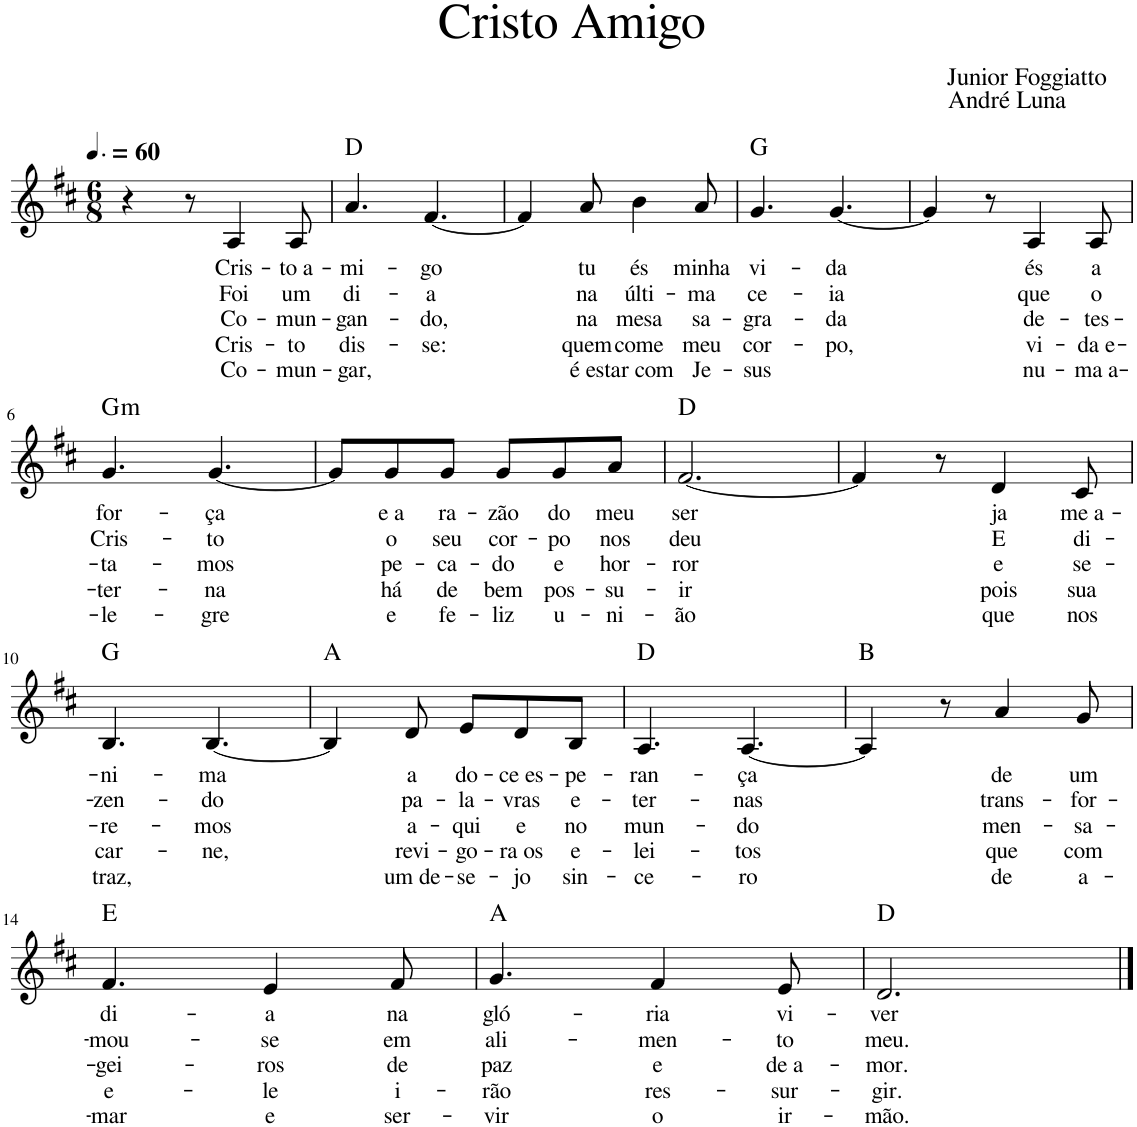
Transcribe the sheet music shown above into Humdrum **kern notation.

**kern	**text	**text	**text	**text	**text	**harte
*part1	*part1	*part1	*part1	*part1	*part1	*part1
*staff1	*staff1	*staff1	*staff1	*staff1	*staff1	*
*I"Voz	*	*	*	*	*	*
*I'Vo.	*	*	*	*	*	*
*clefG2	*	*	*	*	*	*
*k[f#c#]	*	*	*	*	*	*
*M6/8	*	*	*	*	*	*
*MM90	*	*	*	*	*	*
=1	=1	=1	=1	=1	=1	=1
4r	.	.	.	.	.	.
8r	.	.	.	.	.	.
!	!LO:LY:b	!LO:LY:b	!LO:LY:b	!LO:LY:b	!LO:LY:b	!
4A/	Cris-	Foi	Co-	Cris-	Co-	.
!	!LO:LY:b	!LO:LY:b	!LO:LY:b	!LO:LY:b	!LO:LY:b	!
8A/	-to a-	um	-mun-	-to	-mun-	.
=2	=2	=2	=2	=2	=2	=2
!	!LO:LY:b	!LO:LY:b	!LO:LY:b	!LO:LY:b	!LO:LY:b	!
4.a/	-mi-	di-	-gan-	dis-	-gar,	D:maj
!	!LO:LY:b	!LO:LY:b	!LO:LY:b	!LO:LY:b	!	!
[4.f#/	-go	-a	-do,	-se:	.	.
=3	=3	=3	=3	=3	=3	=3
4f#/]	.	.	.	.	.	.
!	!LO:LY:b	!LO:LY:b	!LO:LY:b	!LO:LY:b	!LO:LY:b	!
8a/	tu	na	na	quem	é es-	.
!	!LO:LY:b	!LO:LY:b	!LO:LY:b	!LO:LY:b	!LO:LY:b	!
4b\	és	últi-	mesa	come	-tar com	.
!	!LO:LY:b	!LO:LY:b	!LO:LY:b	!LO:LY:b	!LO:LY:b	!
8a/	minha	-ma	sa-	meu	Je-	.
=4	=4	=4	=4	=4	=4	=4
!	!LO:LY:b	!LO:LY:b	!LO:LY:b	!LO:LY:b	!LO:LY:b	!
4.g/	vi-	ce-	-gra-	cor-	-sus	G:maj
!	!LO:LY:b	!LO:LY:b	!LO:LY:b	!LO:LY:b	!	!
[4.g/	-da	-ia	-da	-po,	.	.
=5	=5	=5	=5	=5	=5	=5
4g/]	.	.	.	.	.	.
8r	.	.	.	.	.	.
!	!LO:LY:b	!LO:LY:b	!LO:LY:b	!LO:LY:b	!LO:LY:b	!
4A/	és	que	de-	vi-	nu-	.
!	!LO:LY:b	!LO:LY:b	!LO:LY:b	!LO:LY:b	!LO:LY:b	!
8A/	a	o	-tes-	-da e-	-ma a-	.
!!LO:LB:g=z
=6	=6	=6	=6	=6	=6	=6
!	!LO:LY:b	!LO:LY:b	!LO:LY:b	!LO:LY:b	!LO:LY:b	!LO:H:kt=m
4.g/	for-	Cris-	-ta-	-ter-	-le-	G:min
!	!LO:LY:b	!LO:LY:b	!LO:LY:b	!LO:LY:b	!LO:LY:b	!
[4.g/	-ça	-to	-mos	-na	-gre	.
=7	=7	=7	=7	=7	=7	=7
8g/L]	.	.	.	.	.	.
!	!LO:LY:b	!LO:LY:b	!LO:LY:b	!LO:LY:b	!LO:LY:b	!
8g/	e a	o	pe-	há	e	.
!	!LO:LY:b	!LO:LY:b	!LO:LY:b	!LO:LY:b	!LO:LY:b	!
8g/J	ra-	seu	-ca-	de	fe-	.
!	!LO:LY:b	!LO:LY:b	!LO:LY:b	!LO:LY:b	!LO:LY:b	!
8g/L	-zão	cor-	-do	bem	-liz	.
!	!LO:LY:b	!LO:LY:b	!LO:LY:b	!LO:LY:b	!LO:LY:b	!
8g/	do	-po	e	pos-	u-	.
!	!LO:LY:b	!LO:LY:b	!LO:LY:b	!LO:LY:b	!LO:LY:b	!
8a/J	meu	nos	hor-	-su-	-ni-	.
=8	=8	=8	=8	=8	=8	=8
!	!LO:LY:b	!LO:LY:b	!LO:LY:b	!LO:LY:b	!LO:LY:b	!
[2.f#/	ser	deu	-ror	-ir	-ão	D:maj
=9	=9	=9	=9	=9	=9	=9
4f#/]	.	.	.	.	.	.
8r	.	.	.	.	.	.
!	!LO:LY:b	!LO:LY:b	!LO:LY:b	!LO:LY:b	!LO:LY:b	!
4d/	ja	E	e	pois	que	.
!	!LO:LY:b	!LO:LY:b	!LO:LY:b	!LO:LY:b	!LO:LY:b	!
8c#/	me a-	di-	se-	sua	nos	.
!!LO:LB:g=z
=10	=10	=10	=10	=10	=10	=10
!	!LO:LY:b	!LO:LY:b	!LO:LY:b	!LO:LY:b	!LO:LY:b	!
4.B/	-ni-	-zen-	-re-	car-	traz,	G:maj
!	!LO:LY:b	!LO:LY:b	!LO:LY:b	!LO:LY:b	!	!
[4.B/	-ma	-do	-mos	-ne,	.	.
=11	=11	=11	=11	=11	=11	=11
4B/]	.	.	.	.	.	A:maj
!	!LO:LY:b	!LO:LY:b	!LO:LY:b	!LO:LY:b	!LO:LY:b	!
8d/	a	pa-	a-	revi-	um de-	.
!	!LO:LY:b	!LO:LY:b	!LO:LY:b	!LO:LY:b	!LO:LY:b	!
8e/L	do-	-la-	-qui	-go-	-se-	.
!	!LO:LY:b	!LO:LY:b	!LO:LY:b	!LO:LY:b	!LO:LY:b	!
8d/	-ce es-	-vras	e	-ra os	-jo	.
!	!LO:LY:b	!LO:LY:b	!LO:LY:b	!LO:LY:b	!LO:LY:b	!
8B/J	-pe-	e-	no	e-	sin-	.
=12	=12	=12	=12	=12	=12	=12
!	!LO:LY:b	!LO:LY:b	!LO:LY:b	!LO:LY:b	!LO:LY:b	!
4.A/	-ran-	-ter-	mun-	-lei-	-ce-	D:maj
!	!LO:LY:b	!LO:LY:b	!LO:LY:b	!LO:LY:b	!LO:LY:b	!
[4.A/	-ça	-nas	-do	-tos	-ro	.
=13	=13	=13	=13	=13	=13	=13
4A/]	.	.	.	.	.	B:maj
8r	.	.	.	.	.	.
!	!LO:LY:b	!LO:LY:b	!LO:LY:b	!LO:LY:b	!LO:LY:b	!
4a/	de	trans-	men-	que	de	.
!	!LO:LY:b	!LO:LY:b	!LO:LY:b	!LO:LY:b	!LO:LY:b	!
8g/	um	-for-	-sa-	com	a-	.
!!LO:LB:g=z
=14	=14	=14	=14	=14	=14	=14
!	!LO:LY:b	!LO:LY:b	!LO:LY:b	!LO:LY:b	!LO:LY:b	!
4.f#/	di-	-mou-	-gei-	e-	-mar	E:maj
!	!LO:LY:b	!LO:LY:b	!LO:LY:b	!LO:LY:b	!LO:LY:b	!
4e/	-a	-se	-ros	-le	e	.
!	!LO:LY:b	!LO:LY:b	!LO:LY:b	!LO:LY:b	!LO:LY:b	!
8f#/	na	em	de	i-	ser-	.
=15	=15	=15	=15	=15	=15	=15
!	!LO:LY:b	!LO:LY:b	!LO:LY:b	!LO:LY:b	!LO:LY:b	!
4.g/	gló-	ali-	paz	-rão	-vir	A:maj
!	!LO:LY:b	!LO:LY:b	!LO:LY:b	!LO:LY:b	!LO:LY:b	!
4f#/	-ria	-men-	e	res-	o	.
!	!LO:LY:b	!LO:LY:b	!LO:LY:b	!LO:LY:b	!LO:LY:b	!
8e/	vi-	-to	de a-	-sur-	ir-	.
=16	=16	=16	=16	=16	=16	=16
!	!LO:LY:b	!LO:LY:b	!LO:LY:b	!LO:LY:b	!LO:LY:b	!
2.d/	-ver	meu.	-mor.	-gir.	-mão.	D:maj
==	==	==	==	==	==	==
*-	*-	*-	*-	*-	*-	*-
